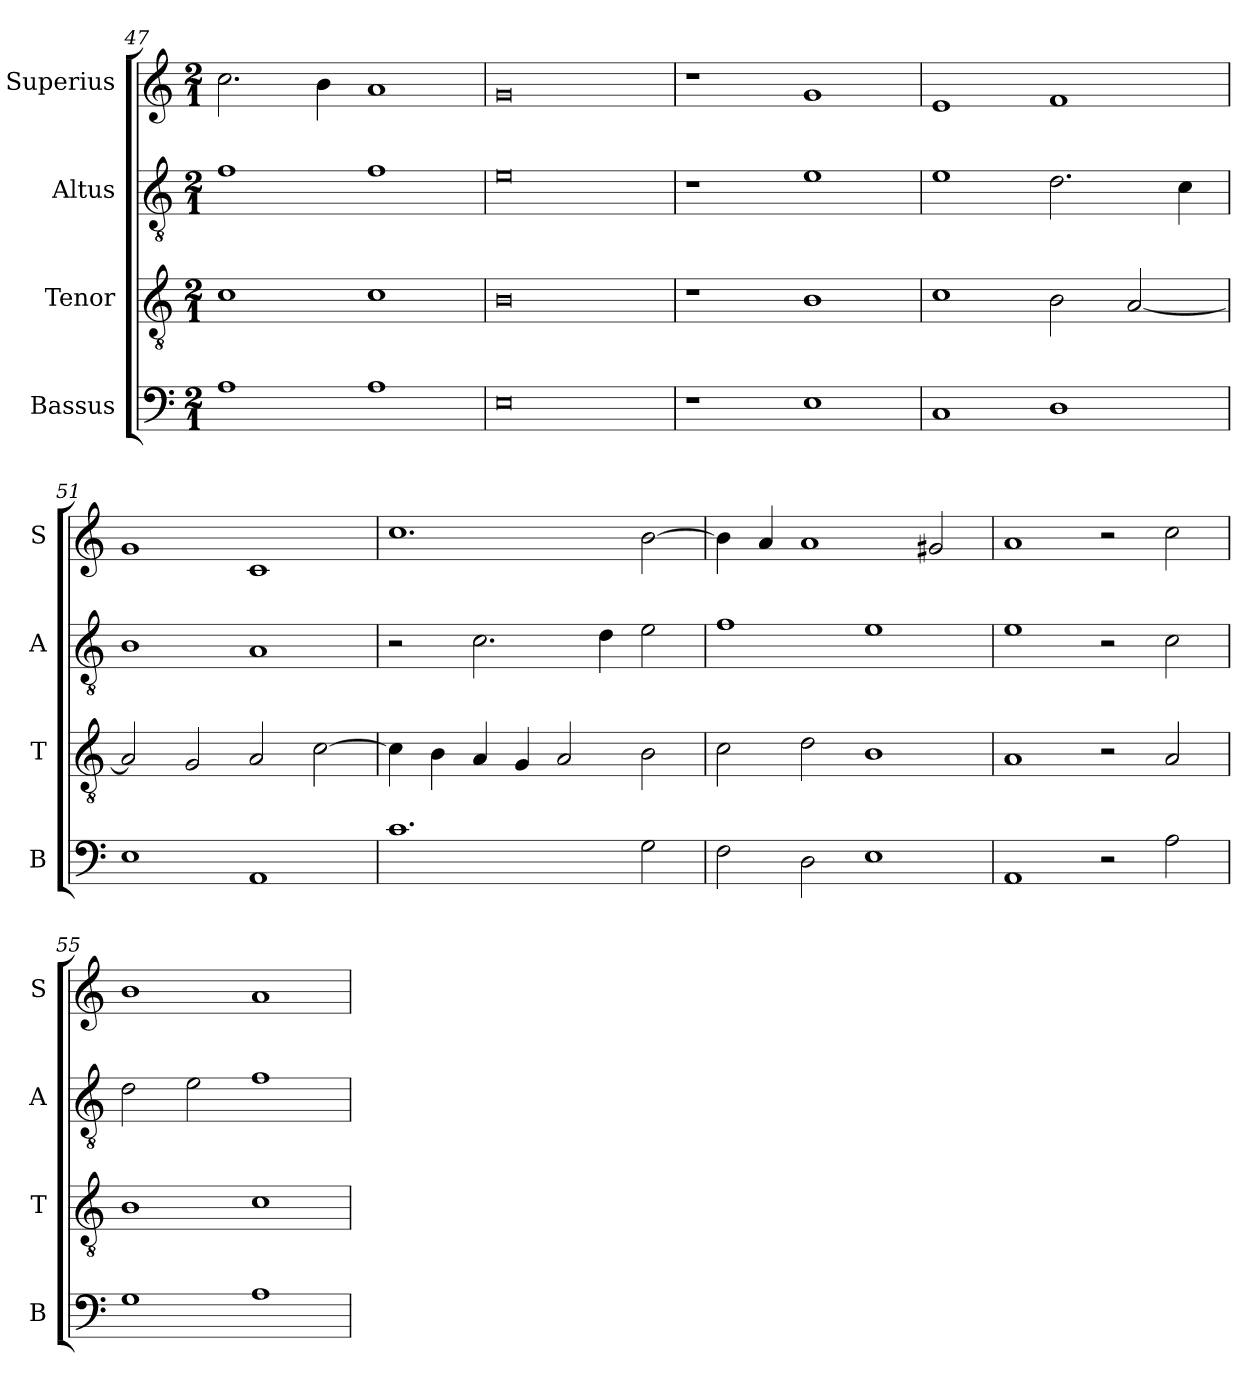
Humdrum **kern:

**kern	**kern	**kern	**kern
*part4	*part3	*part2	*part1
*staff4	*staff3	*staff2	*staff1
*I"Bassus	*I"Tenor	*I"Altus	*I"Superius
*I'B	*I'T	*I'A	*I'S
*clefF4	*clefGv2	*clefGv2	*clefG2
*k[]	*k[]	*k[]	*k[]
*M2/1	*M2/1	*M2/1	*M2/1
=47	=47	=47	=47
1A	1c	1f	2.cc
.	.	.	4b
1A	1c	1f	1a
=48	=48	=48	=48
0E	0B	0e	0g
=49	=49	=49	=49
1r	1r	1r	1r
1E	1B	1e	1g
=50	=50	=50	=50
1C	1c	1e	1e
1D	2B	2.d	1f
.	[2A	.	.
.	.	4c	.
=51	=51	=51	=51
1E	2A]	1B	1g
.	2G	.	.
1AA	2A	1A	1c
.	[2c	.	.
=52	=52	=52	=52
1.c	4c]	2r	1.cc
.	4B	.	.
.	4A	2.c	.
.	4G	.	.
.	2A	.	.
.	.	4d	.
2G	2B	2e	[2b
=53	=53	=53	=53
2F	2c	1f	4b]
.	.	.	4a
2D	2d	.	1a
1E	1B	1e	.
.	.	.	2g#X
=54	=54	=54	=54
1AA	1A	1e	1a
2r	2r	2r	2r
2A	2A	2c	2cc
=55	=55	=55	=55
1G	1B	2d	1b
.	.	2e	.
1A	1c	1f	1a
=	=	=	=
*-	*-	*-	*-
